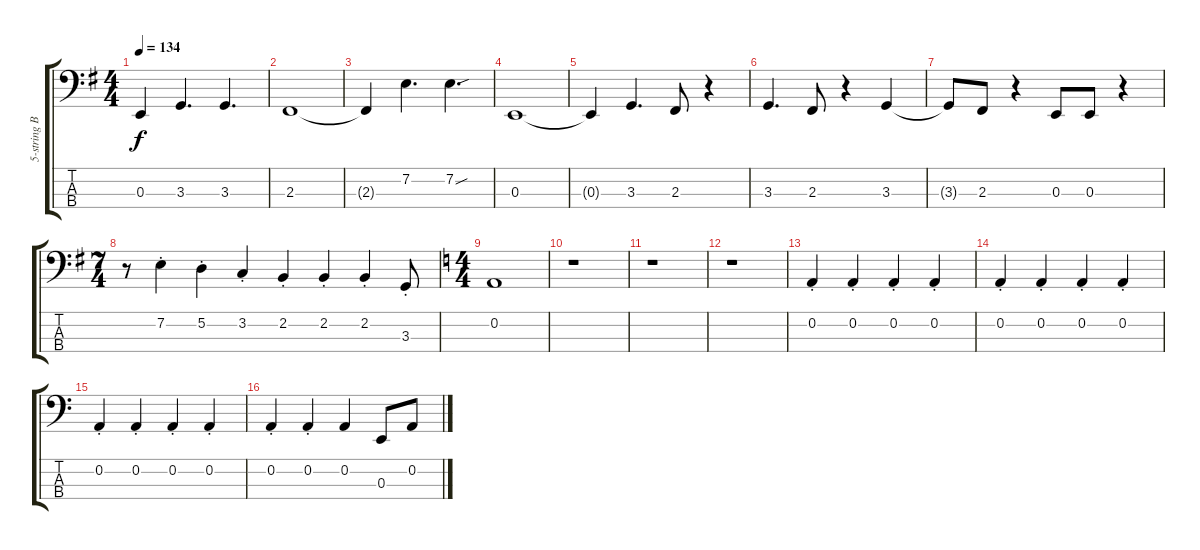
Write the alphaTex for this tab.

\track ("5-string Bass" "5-string B") {instrument electricbassfinger}
\staff {score tabs}
\tuning (D2 A1 E1 B0) {hide}
\ts (4 4)
\tempo 134
\clef f4
\ks g
0.3{t}.4{dy f} 3.3.4{d} 3.3.4{d} |
2.3.1 |
2.3{t}.4 7.2.4{d} 7.2{sou}.4{d} |
0.3.1 |
0.3{t}.4 3.3.4{d} 2.3.8 r.4 |
3.3.4{d} 2.3.8 r.4 3.3.4 |
3.3{t}.8 2.3.8 r.4 0.3.8 0.3.8 r.4 |
\ts (7 4)
r.8 7.2{st}.4 5.2{st}.4 3.2{st}.4 2.2{st}.4 2.2{st}.4 2.2{st}.4 3.3{st}.8 |
\ts (4 4)
\ks c
0.2.1 |
r.1 |
r.1 |
r.1 |
0.2{st}.4 0.2{st}.4 0.2{st}.4 0.2{st}.4 |
0.2{st}.4 0.2{st}.4 0.2{st}.4 0.2{st}.4 |
0.2{st}.4 0.2{st}.4 0.2{st}.4 0.2{st}.4 |
0.2{st}.4 0.2{st}.4 0.2.4 0.3.8 0.2.8
